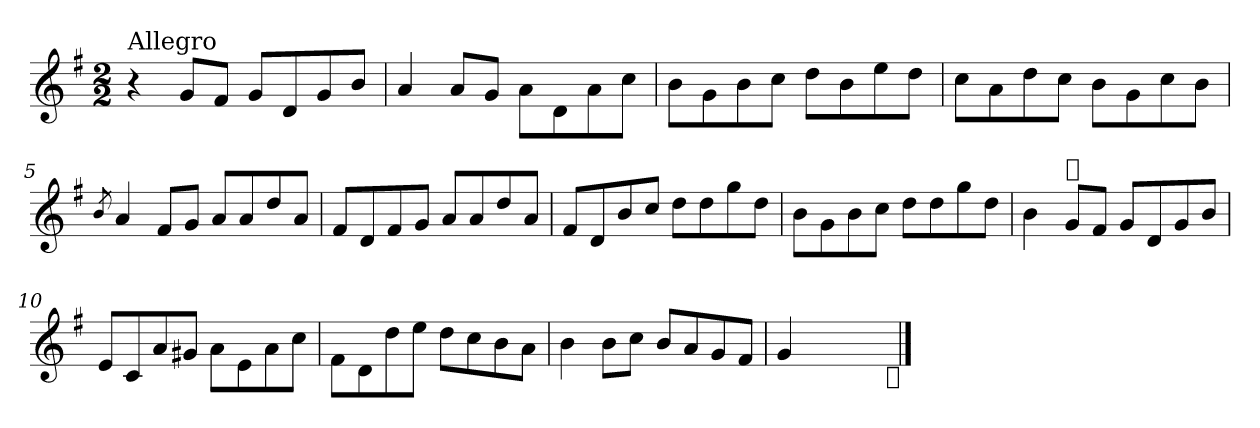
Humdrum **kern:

**kern
*part1
*staff1
*clefG2
*k[f#]
*G:
*M2/2
=1
!LO:TX:a:t=Allegro
4r
8g/L
8f#/J
8g/L
8d/
8g/
8b/J
=2
4a/
8a/L
8g/J
8a\L
8d\
8a\
8cc\J
=3
8b\L
8g\
8b\
8cc\J
8dd\L
8b\
8ee\
8dd\J
!!LO:LB:g=z
=4
8cc\L
8a\
8dd\
8cc\J
8b\L
8g\
8cc\
8b\J
=5
8qb/
4a/
8f#/L
8g/J
8a/L
8a/
8dd/
8a/J
=6
8f#/L
8d/
8f#/
8g/J
8a/L
8a/
8dd/
8a/J
=7
8f#/L
8d/
8b/
8cc/J
8dd\L
8dd\
8gg\
8dd\J
!!LO:LB:g=z
=8
8b\L
8g\
8b\
8cc\J
8dd\L
8dd\
8gg\
8dd\J
=9
4b\
!LO:TX:a:t=𝄋
8g/L
8f#/J
8g/L
8d/
8g/
8b/J
=10
8e/L
8c/
8a/
8g#X/J
8a\L
8e\
8a\
8cc\J
=11
8f#\L
8d\
8dd\
8ee\J
8dd\L
8cc\
8b\
8a\J
!!LO:LB:g=z
=12
4b\
8b\L
8cc\J
8b/L
8a/
8g/
8f#/J
=13
4g/
2.ryy
!LO:TX:b:t=𝄋
==
*-
